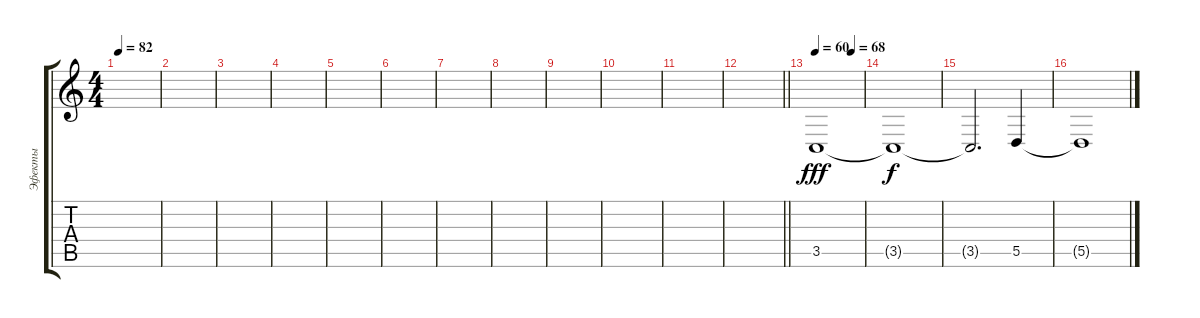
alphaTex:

\track ("Эфекты" "Эфекты") {instrument applause}
\staff {score tabs}
\tuning (E4 B3 G3 D3 A2 E2) {hide}
\ts (4 4)
\tempo 82
\clef g2
\ks c
|
|
|
|
|
|
|
|
|
|
|
\barLineRight lightlight
|
\tempo 60
\tempo (68 0.75)
3.5.1{dy fff} |
3.5{t}.1{dy f} |
3.5{t}.2{d} 5.5.4 |
5.5{sl t}.1
